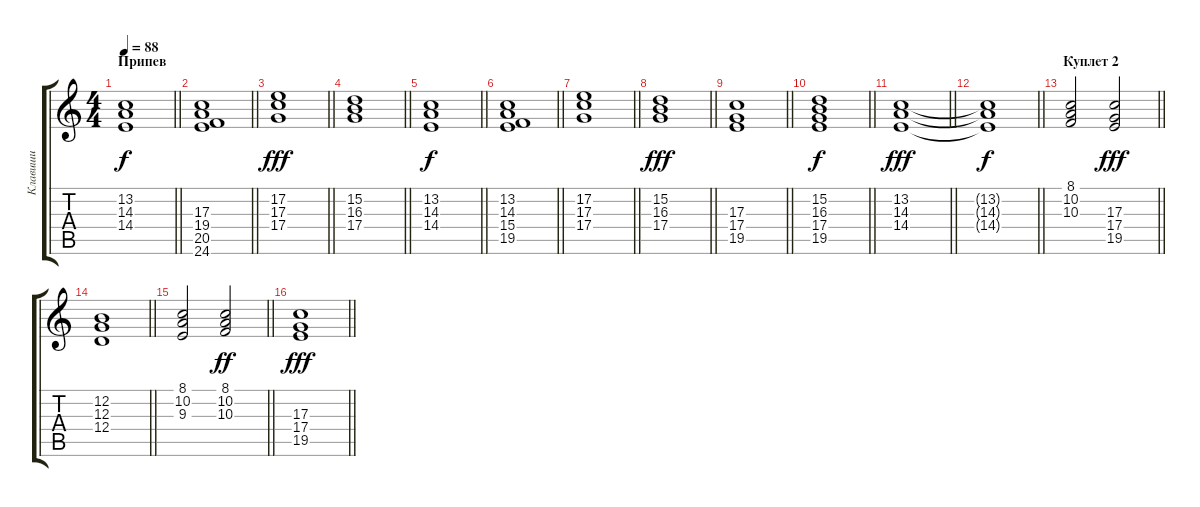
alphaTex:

\track ("Клавиши" "Клавиши") {solo instrument pad8sweep}
\staff {score tabs}
\tuning (E4 B3 G3 D3 A2 E2) {hide}
\ts (4 4)
\section ("" "Припев")
\tempo 88
\clef g2
\barLineRight lightlight
\ks aminor
(13.2 14.3 14.4).1{dy f} |
\barLineRight lightlight
(17.3 19.4 20.5 24.6).1 |
\barLineRight lightlight
(17.2 17.3 17.4).1{dy fff} |
\barLineRight lightlight
(15.2 16.3 17.4).1 |
\barLineRight lightlight
(13.2 14.3 14.4).1{dy f} |
\barLineRight lightlight
(13.2 14.3 15.4 19.5).1 |
\barLineRight lightlight
(17.2 17.3 17.4).1 |
\barLineRight lightlight
(15.2 16.3 17.4).1{dy fff} |
\barLineRight lightlight
(17.3 17.4 19.5).1 |
\barLineRight lightlight
(15.2 16.3 17.4 19.5).1{dy f} |
\barLineRight lightlight
(13.2 14.3 14.4).1{dy fff} |
\barLineRight lightlight
(13.2{t} 14.3{t} 14.4{t}).1{dy f} |
\section ("" "Куплет 2")
\barLineRight lightlight
(8.1 10.2 10.3).2 (17.3 17.4 19.5).2{dy fff} |
\barLineRight lightlight
(12.2 12.3 12.4).1 |
\barLineRight lightlight
(8.1 10.2 9.3).2 (8.1 10.2 10.3).2{dy ff} |
\barLineRight lightlight
(17.3 17.4 19.5).1{dy fff}
